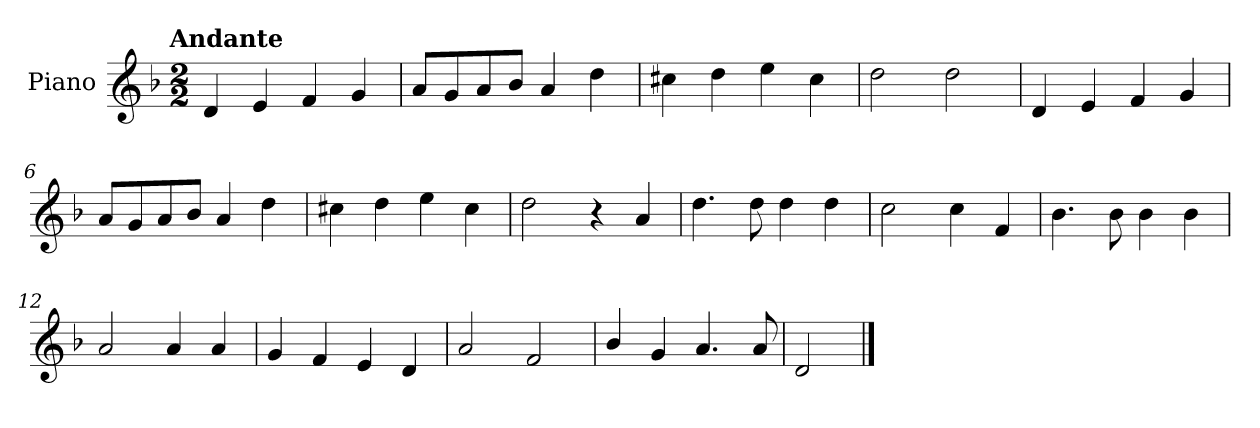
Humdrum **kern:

**kern
*part1
*staff1
*I"Piano
*I'Pno.
*clefG2
*k[b-]
!!LO:TX:omd:t=Andante
*M2/2
*MM92
=1
4d/
4e/
4f/
4g/
=2
8a/L
8g/
8a/
8b-/J
4a/
4dd\
=3
4cc#X\
4dd\
4ee\
4cc#\
=4
2dd\
2dd\
!!LO:LB:g=z
=5
4d/
4e/
4f/
4g/
=6
8a/L
8g/
8a/
8b-/J
4a/
4dd\
=7
4cc#X\
4dd\
4ee\
4cc#\
=8
2dd\
4r
4a/
=9
4.dd\
8dd\
4dd\
4dd\
=10
2cc\
4cc\
4f/
!!LO:LB:g=z
=11
4.b-\
8b-\
4b-\
4b-\
=12
2a/
4a/
4a/
=13
4g/
4f/
4e/
4d/
=14
2a/
2f/
=15
4b-/
4g/
4.a/
8a/
=16
2d/
==
*-
